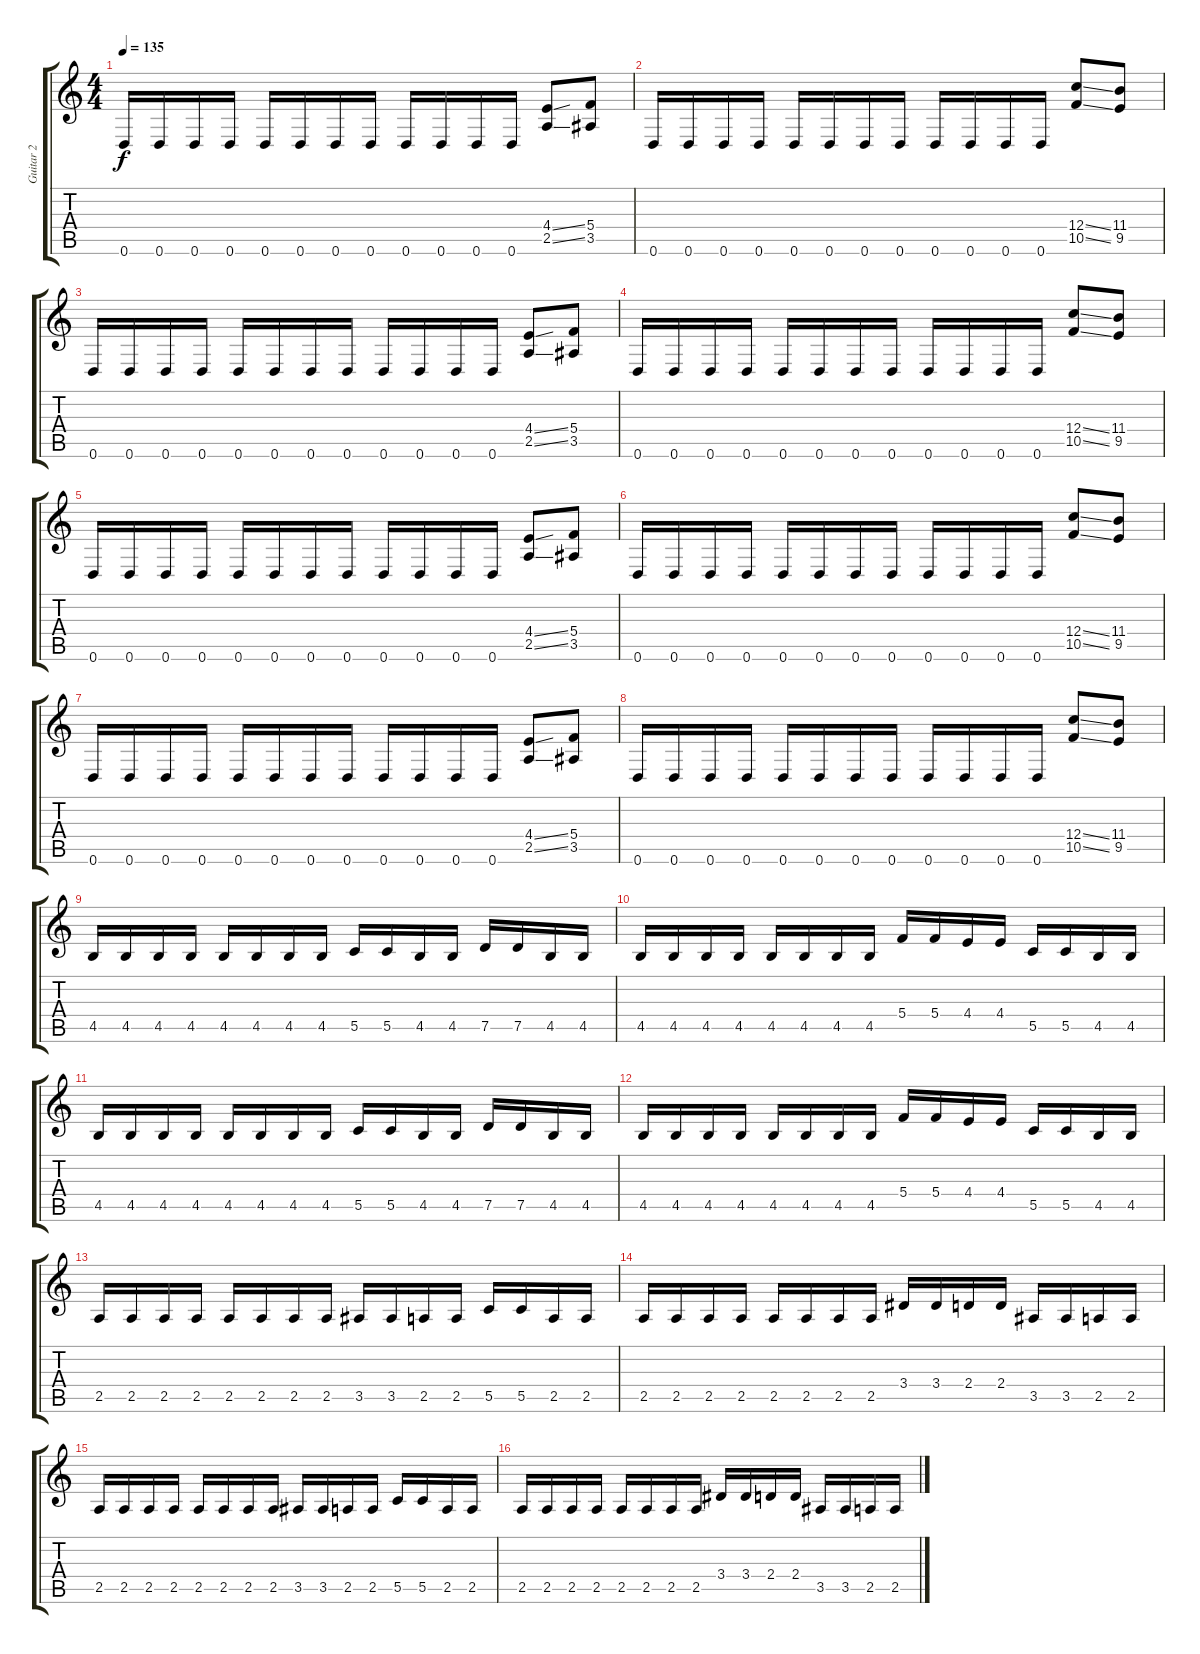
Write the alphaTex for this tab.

\track ("Guitar 2" "Guitar 2") {instrument distortionguitar}
\staff {score tabs}
\tuning (D4 A3 F3 C3 G2 D2) {hide}
\ts (4 4)
\tempo 135
\clef g2
\ks c
0.6.16{dy f} 0.6.16 0.6.16 0.6.16 0.6.16 0.6.16 0.6.16 0.6.16 0.6.16 0.6.16 0.6.16 0.6.16 (4.4{ss} 2.5{ss}).8 (5.4 3.5).8 |
0.6.16 0.6.16 0.6.16 0.6.16 0.6.16 0.6.16 0.6.16 0.6.16 0.6.16 0.6.16 0.6.16 0.6.16 (12.4{ss} 10.5{ss}).8 (11.4 9.5).8 |
0.6.16 0.6.16 0.6.16 0.6.16 0.6.16 0.6.16 0.6.16 0.6.16 0.6.16 0.6.16 0.6.16 0.6.16 (4.4{ss} 2.5{ss}).8 (5.4 3.5).8 |
0.6.16 0.6.16 0.6.16 0.6.16 0.6.16 0.6.16 0.6.16 0.6.16 0.6.16 0.6.16 0.6.16 0.6.16 (12.4{ss} 10.5{ss}).8 (11.4 9.5).8 |
0.6.16 0.6.16 0.6.16 0.6.16 0.6.16 0.6.16 0.6.16 0.6.16 0.6.16 0.6.16 0.6.16 0.6.16 (4.4{ss} 2.5{ss}).8 (5.4 3.5).8 |
0.6.16 0.6.16 0.6.16 0.6.16 0.6.16 0.6.16 0.6.16 0.6.16 0.6.16 0.6.16 0.6.16 0.6.16 (12.4{ss} 10.5{ss}).8 (11.4 9.5).8 |
0.6.16 0.6.16 0.6.16 0.6.16 0.6.16 0.6.16 0.6.16 0.6.16 0.6.16 0.6.16 0.6.16 0.6.16 (4.4{ss} 2.5{ss}).8 (5.4 3.5).8 |
0.6.16 0.6.16 0.6.16 0.6.16 0.6.16 0.6.16 0.6.16 0.6.16 0.6.16 0.6.16 0.6.16 0.6.16 (12.4{ss} 10.5{ss}).8 (11.4 9.5).8 |
4.5.16 4.5.16 4.5.16 4.5.16 4.5.16 4.5.16 4.5.16 4.5.16 5.5.16 5.5.16 4.5.16 4.5.16 7.5.16 7.5.16 4.5.16 4.5.16 |
4.5.16 4.5.16 4.5.16 4.5.16 4.5.16 4.5.16 4.5.16 4.5.16 5.4.16 5.4.16 4.4.16 4.4.16 5.5.16 5.5.16 4.5.16 4.5.16 |
4.5.16 4.5.16 4.5.16 4.5.16 4.5.16 4.5.16 4.5.16 4.5.16 5.5.16 5.5.16 4.5.16 4.5.16 7.5.16 7.5.16 4.5.16 4.5.16 |
4.5.16 4.5.16 4.5.16 4.5.16 4.5.16 4.5.16 4.5.16 4.5.16 5.4.16 5.4.16 4.4.16 4.4.16 5.5.16 5.5.16 4.5.16 4.5.16 |
2.5.16 2.5.16 2.5.16 2.5.16 2.5.16 2.5.16 2.5.16 2.5.16 3.5.16 3.5.16 2.5.16 2.5.16 5.5.16 5.5.16 2.5.16 2.5.16 |
2.5.16 2.5.16 2.5.16 2.5.16 2.5.16 2.5.16 2.5.16 2.5.16 3.4.16 3.4.16 2.4.16 2.4.16 3.5.16 3.5.16 2.5.16 2.5.16 |
2.5.16 2.5.16 2.5.16 2.5.16 2.5.16 2.5.16 2.5.16 2.5.16 3.5.16 3.5.16 2.5.16 2.5.16 5.5.16 5.5.16 2.5.16 2.5.16 |
2.5.16 2.5.16 2.5.16 2.5.16 2.5.16 2.5.16 2.5.16 2.5.16 3.4.16 3.4.16 2.4.16 2.4.16 3.5.16 3.5.16 2.5.16 2.5.16
